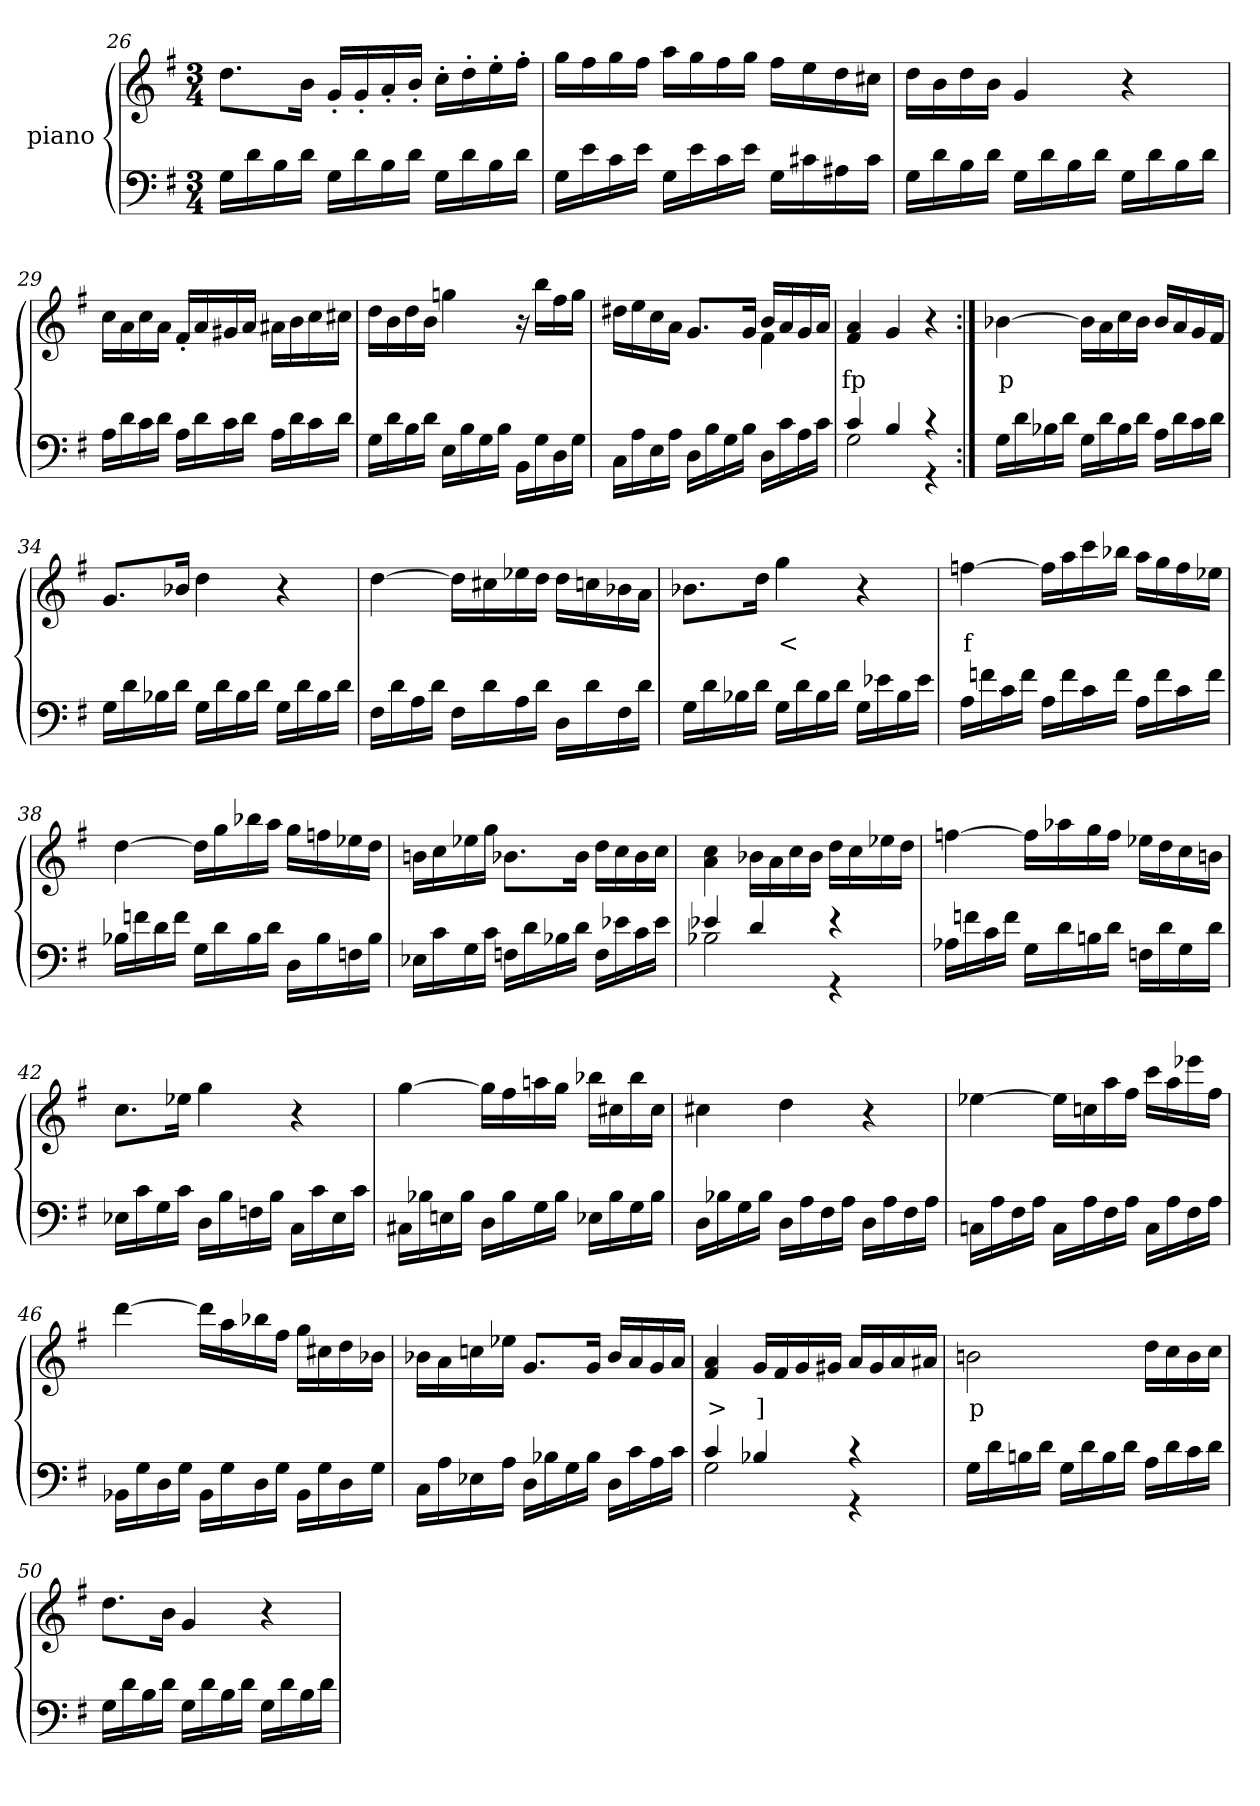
**kern	**kern	**text
*part2	*part1	*part1
*staff2	*staff1	*staff1
*	*I"piano	*
*clefF4	*clefG2	*
*k[f#]	*k[f#]	*
*G:	*G:	*
*M3/4	*M3/4	*
=26	=26	=26
16GLL	8.ddL	.
16d	.	.
16B	.	.
16dJJ	16bJk	.
16GLL	16g'>LL	.
16d	16g'>	.
16B	16a'>	.
16dJJ	16b'>JJ	.
16GLL	16cc'>LL	.
16d	16dd'>	.
16B	16ee'>	.
16dJJ	16ff#'>JJ	.
=27	=27	=27
16GLL	16ggLL	.
16e	16ff#	.
16c	16gg	.
16eJJ	16ff#JJ	.
16GLL	16aaLL	.
16e	16gg	.
16c	16ff#	.
16eJJ	16ggJJ	.
16GLL	16ff#LL	.
16c#X	16ee	.
16A#X	16dd	.
16c#JJ	16cc#XJJ	.
=28	=28	=28
16GLL	16ddLL	.
16d	16b	.
16B	16dd	.
16dJJ	16bJJ	.
16GLL	4g	.
16d	.	.
16B	.	.
16dJJ	.	.
16GLL	4r	.
16d	.	.
16B	.	.
16dJJ	.	.
=29	=29	=29
16ALL	16ccLL	.
16d	16a	.
16c	16cc	.
16dJJ	16aJJ	.
16ALL	16f#'>LL	.
16d	16a	.
16c	16g#X	.
16dJJ	16aJJ	.
16ALL	16a#XLL	.
16d	16b	.
16c	16cc	.
16dJJ	16cc#XJJ	.
=30	=30	=30
16GLL	16ddLL	.
16d	16b	.
16B	16dd	.
16dJJ	16bJJ	.
16ELL	4ggn	.
16B	.	.
16G	.	.
16BJJ	.	.
16BBLL	16r	.
16G	16bbLL	.
16D	16ff#	.
16GJJ	16ggJJ	.
=31	=31	=31
*	*^	*
16CLL	4ryy	16dd#XLL	.
16A	.	16ee	.
16E	.	16cc	.
16AJJ	.	16aJJ	.
16DLL	8.gL	4ryy	.
16B	.	.	.
16G	.	.	.
16BJJ	16gJk	.	.
16DLL	16bLL	4f#	.
16c	16a	.	.
16A	16g	.	.
16cJJ	16aJJ	.	.
*	*v	*v	*
=32	=32	=32
*^	*	*
4c	2G	4f# 4a	fp
4B	.	4g	.
4r	4r	4r	.
*v	*v	*	*
=33:|!	=33:|!	=33:|!
16GLL	[4b-X	p
16d	.	.
16B-X	.	.
16dJJ	.	.
16GLL	16b-LL]	.
16d	16a	.
16B-	16cc	.
16dJJ	16b-JJ	.
16ALL	16b-LL	.
16d	16a	.
16c	16g	.
16dJJ	16f#JJ	.
=34	=34	=34
16GLL	8.gL	.
16d	.	.
16B-X	.	.
16dJJ	16b-XJk	.
16GLL	4dd	.
16d	.	.
16B-	.	.
16dJJ	.	.
16GLL	4r	.
16d	.	.
16B-	.	.
16dJJ	.	.
=35	=35	=35
16F#LL	[4dd	.
16d	.	.
16A	.	.
16dJJ	.	.
16F#LL	16ddLL]	.
16d	16cc#X	.
16A	16ee-X	.
16dJJ	16ddJJ	.
16DLL	16ddLL	.
16d	16ccn	.
16F#	16b-X	.
16dJJ	16aJJ	.
=36	=36	=36
16GLL	8.b-XL	.
16d	.	.
16B-X	.	.
16dJJ	16ddJk	.
16GLL	4gg	<
16d	.	.
16B-	.	.
16dJJ	.	.
16GLL	4r	.
16e-X	.	.
16B-	.	.
16e-JJ	.	.
=37	=37	=37
16ALL	[4ffn	f
16fn	.	.
16c	.	.
16fJJ	.	.
16ALL	16ffLL]	.
16f	16aa	.
16c	16ccc	.
16fJJ	16bb-XJJ	.
16ALL	16aaLL	.
16f	16gg	.
16c	16ff	.
16fJJ	16ee-XJJ	.
=38	=38	=38
16B-XLL	[4dd	.
16fn	.	.
16d	.	.
16fJJ	.	.
16GLL	16ddLL]	.
16d	16gg	.
16B-	16bb-X	.
16dJJ	16aaJJ	.
16DLL	16ggLL	.
16B-	16ffn	.
16Fn	16ee-X	.
16B-JJ	16ddJJ	.
=39	=39	=39
16E-XLL	16bnLL	.
16c	16cc	.
16G	16ee-X	.
16cJJ	16ggJJ	.
16FnLL	8.b-XL	.
16d	.	.
16B-X	.	.
16dJJ	16b-Jk	.
16FLL	16ddLL	.
16e-	16cc	.
16c	16b-	.
16e-JJ	16ccJJ	.
=40	=40	=40
*^	*	*
4e-X	2B-X	4a 4cc	.
4d	.	16b-XLL	.
.	.	16a	.
.	.	16cc	.
.	.	16b-JJ	.
4r	4r	16ddLL	.
.	.	16cc	.
.	.	16ee-X	.
.	.	16ddJJ	.
*v	*v	*	*
=41	=41	=41
16A-XLL	[4ffn	.
16fn	.	.
16c	.	.
16fJJ	.	.
16GLL	16ffLL]	.
16d	16aa-X	.
16Bn	16gg	.
16dJJ	16ffJJ	.
16FnLL	16ee-XLL	.
16d	16dd	.
16G	16cc	.
16dJJ	16bnJJ	.
=42	=42	=42
16E-XLL	8.ccL	.
16c	.	.
16G	.	.
16cJJ	16ee-XJk	.
16DLL	4gg	.
16B	.	.
16Fn	.	.
16BJJ	.	.
16CLL	4r	.
16c	.	.
16E-	.	.
16cJJ	.	.
=43	=43	=43
16C#XLL	[4gg	.
16B-X	.	.
16En	.	.
16B-JJ	.	.
16DLL	16ggLL]	.
16B-	16ff#	.
16G	16aan	.
16B-JJ	16ggJJ	.
16E-XLL	16bb-XLL	.
16B-	16cc#X	.
16G	16bb-	.
16B-JJ	16cc#JJ	.
=44	=44	=44
16DLL	4cc#X	.
16B-X	.	.
16G	.	.
16B-JJ	.	.
16DLL	4dd	.
16A	.	.
16F#	.	.
16AJJ	.	.
16DLL	4r	.
16A	.	.
16F#	.	.
16AJJ	.	.
=45	=45	=45
16CnLL	[4ee-X	.
16A	.	.
16F#	.	.
16AJJ	.	.
16CLL	16ee-LL]	.
16A	16ccn	.
16F#	16aa	.
16AJJ	16ff#JJ	.
16CLL	16cccLL	.
16A	16aa	.
16F#	16eee-	.
16AJJ	16ff#JJ	.
=46	=46	=46
16BB-XLL	[4ddd	.
16G	.	.
16D	.	.
16GJJ	.	.
16BB-LL	16dddLL]	.
16G	16aa	.
16D	16bb-X	.
16GJJ	16ff#JJ	.
16BB-LL	16ggLL	.
16G	16cc#X	.
16D	16dd	.
16GJJ	16b-JJ	.
=47	=47	=47
16CLL	16b-XLL	.
16A	16a	.
16E-X	16ccn	.
16AJJ	16ee-XJJ	.
16DLL	8.gL	.
16B-X	.	.
16G	.	.
16B-JJ	16gJk	.
16DLL	16b-LL	.
16c	16a	.
16A	16g	.
16cJJ	16aJJ	.
=48	=48	=48
*^	*	*
4c	2G	4f# 4a	>
4B-X	.	16gLL	]
.	.	16f#	.
.	.	16g	.
.	.	16g#XJJ	.
4r	4r	16aLL	.
.	.	16g#	.
.	.	16a	.
.	.	16a#XJJ	.
*v	*v	*	*
=49	=49	=49
16GLL	2bn	p
16d	.	.
16Bn	.	.
16dJJ	.	.
16GLL	.	.
16d	.	.
16B	.	.
16dJJ	.	.
16ALL	16ddLL	.
16d	16cc	.
16c	16b	.
16dJJ	16ccJJ	.
=50	=50	=50
16GLL	8.ddL	.
16d	.	.
16B	.	.
16dJJ	16bJk	.
16GLL	4g	.
16d	.	.
16B	.	.
16dJJ	.	.
16GLL	4r	.
16d	.	.
16B	.	.
16dJJ	.	.
=	=	=
*-	*-	*-
